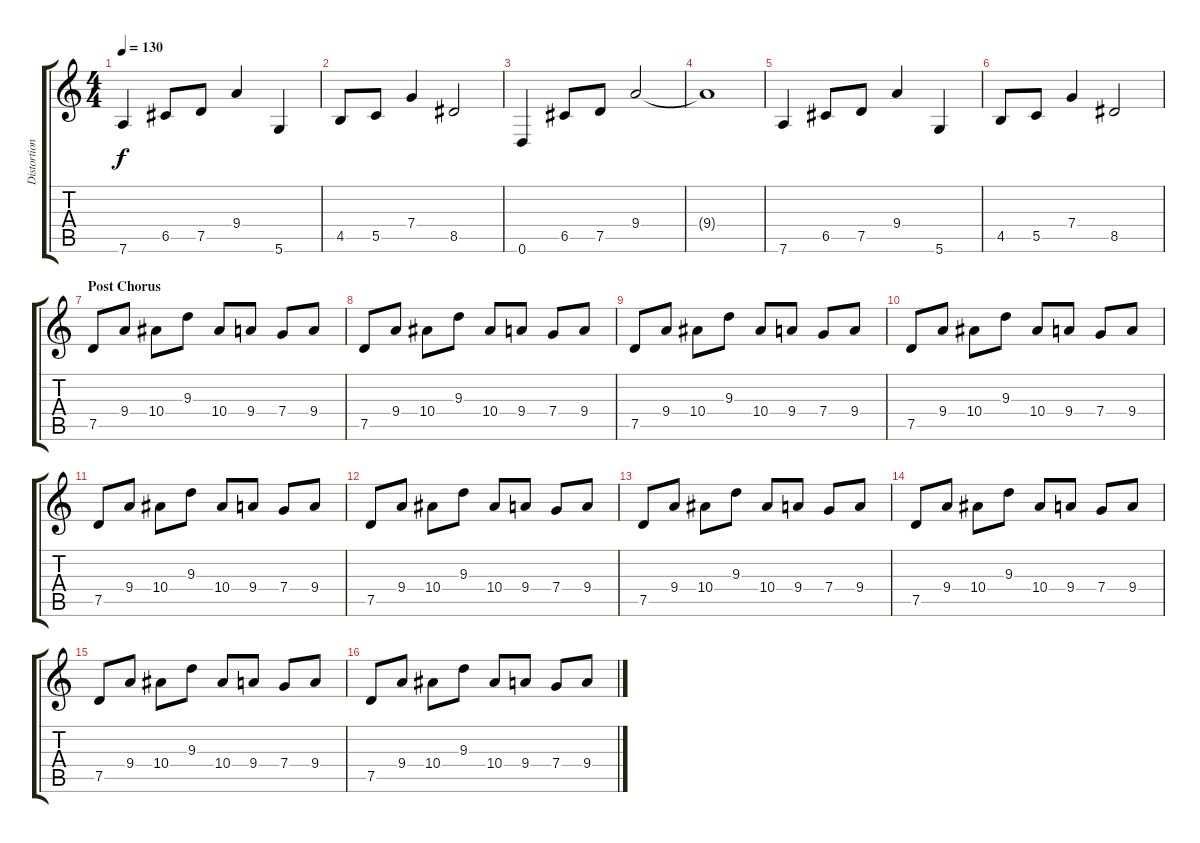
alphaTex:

\track ("Distortion Guitar" "Distortion") {instrument distortionguitar}
\staff {score tabs}
\tuning (D4 A3 F3 C3 G2 D2) {hide}
\ts (4 4)
\tempo 130
\clef g2
\ks c
7.6.4{dy f} 6.5.8 7.5.8 9.4.4 5.6.4 |
4.5.8 5.5.8 7.4.4 8.5.2 |
0.6.4 6.5.8 7.5.8 9.4.2 |
9.4{t}.1 |
7.6.4 6.5.8 7.5.8 9.4.4 5.6.4 |
4.5.8 5.5.8 7.4.4 8.5.2 |
\section ("" "Post Chorus")
7.5.8 9.4.8 10.4.8 9.3.8 10.4.8 9.4.8 7.4.8 9.4.8 |
7.5.8 9.4.8 10.4.8 9.3.8 10.4.8 9.4.8 7.4.8 9.4.8 |
7.5.8 9.4.8 10.4.8 9.3.8 10.4.8 9.4.8 7.4.8 9.4.8 |
7.5.8 9.4.8 10.4.8 9.3.8 10.4.8 9.4.8 7.4.8 9.4.8 |
7.5.8 9.4.8 10.4.8 9.3.8 10.4.8 9.4.8 7.4.8 9.4.8 |
7.5.8 9.4.8 10.4.8 9.3.8 10.4.8 9.4.8 7.4.8 9.4.8 |
7.5.8 9.4.8 10.4.8 9.3.8 10.4.8 9.4.8 7.4.8 9.4.8 |
7.5.8 9.4.8 10.4.8 9.3.8 10.4.8 9.4.8 7.4.8 9.4.8 |
7.5.8 9.4.8 10.4.8 9.3.8 10.4.8 9.4.8 7.4.8 9.4.8 |
7.5.8 9.4.8 10.4.8 9.3.8 10.4.8 9.4.8 7.4.8 9.4.8
